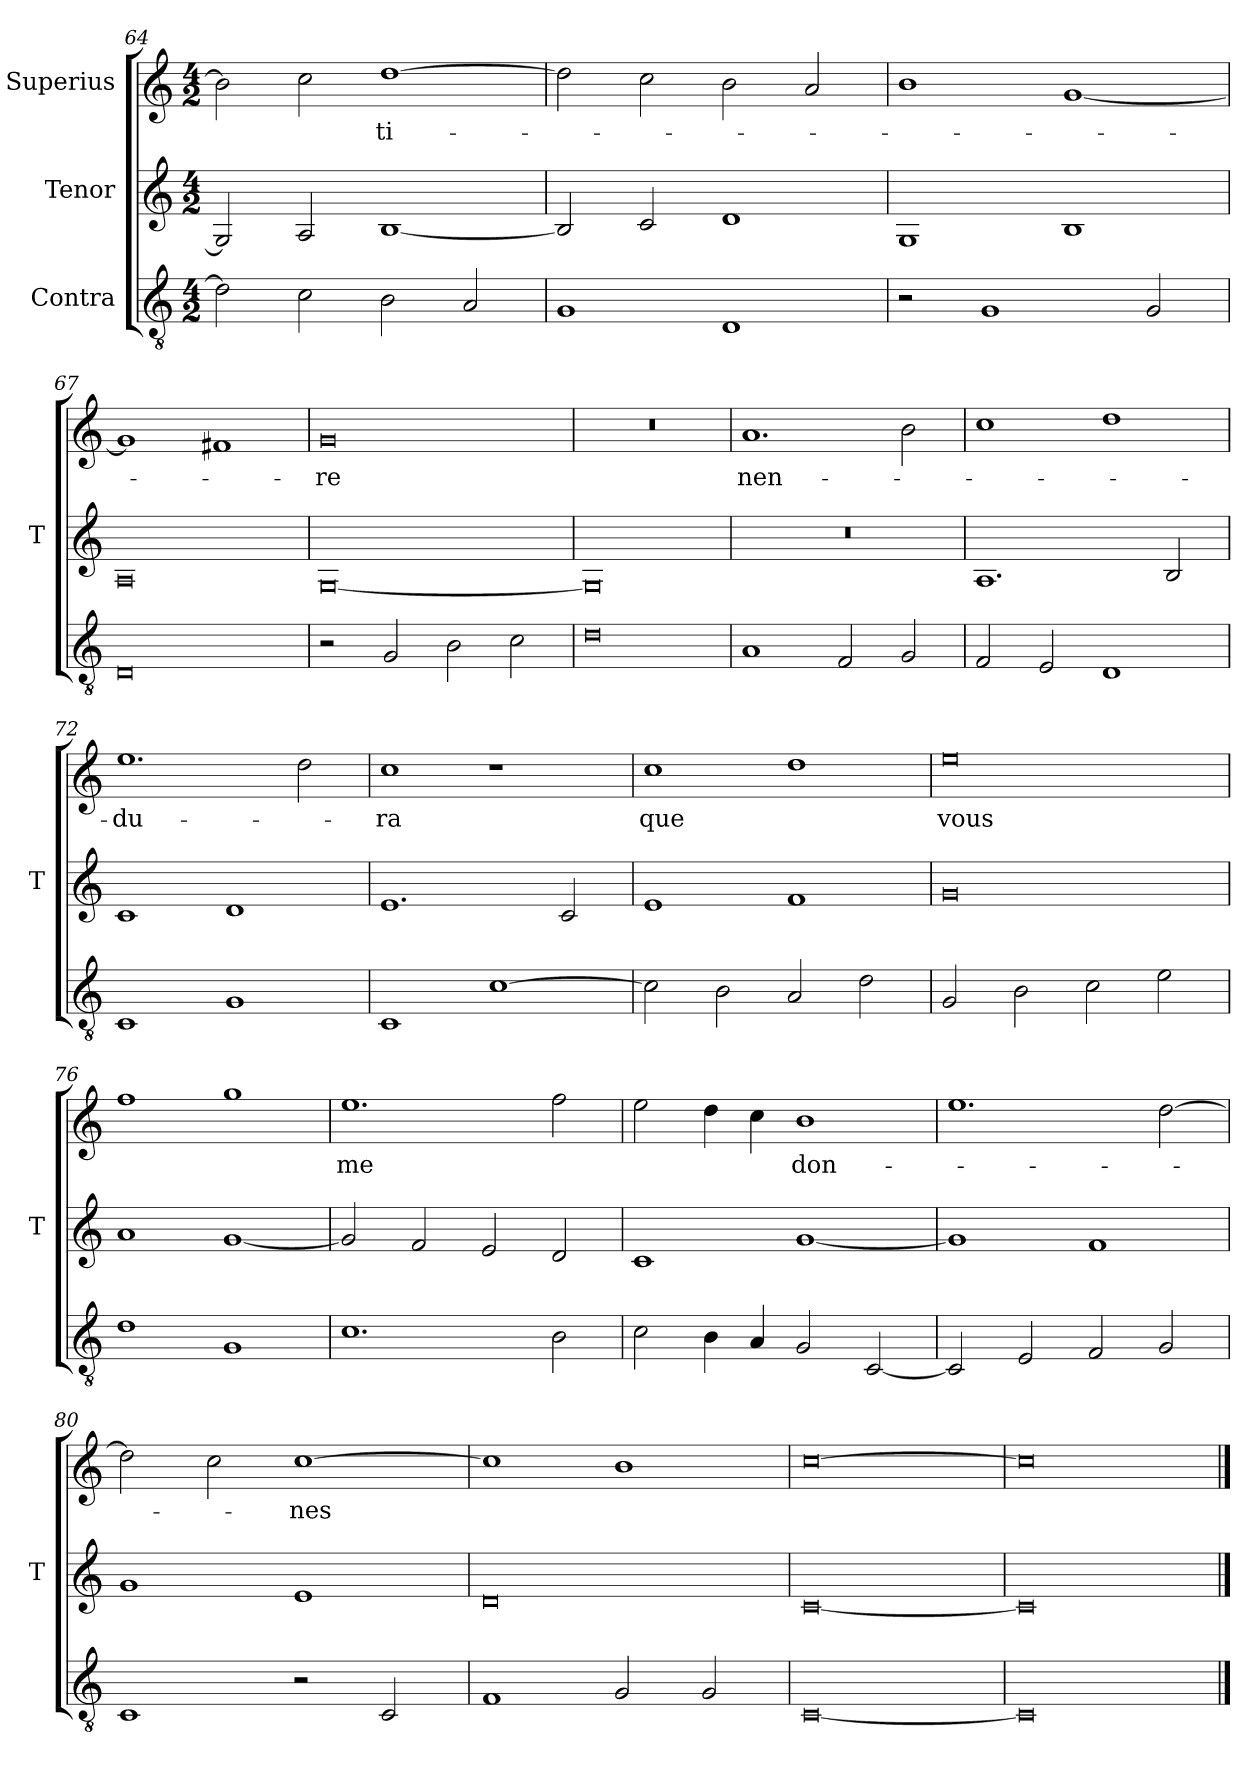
**kern	**kern	**kern	**text
*part3	*part2	*part1	*part1
*staff3	*staff2	*staff1	*staff1
*I"Contra	*I"Tenor	*I"Superius	*
*	*I'T	*	*
*clefGv2	*clefG2	*clefG2	*
*M4/2	*M4/2	*M4/2	*
=64	=64	=64	=64
2d]	2G]	2b]	.
2c	2A	2cc	.
2B	[1B	[1dd	-ti-
2A	.	.	.
=65	=65	=65	=65
1G	2B]	2dd]	.
.	2c	2cc	.
1D	1d	2b	.
.	.	2a	.
=66	=66	=66	=66
2r	1G	1b	.
1G	.	.	.
.	1B	[1g	.
2G	.	.	.
=67	=67	=67	=67
0D	0A	1g]	.
.	.	1f#X	.
=68	=68	=68	=68
2r	[0G	0g	-re
2G	.	.	.
2B	.	.	.
2c	.	.	.
=69	=69	=69	=69
0d	0G]	0r	.
=70	=70	=70	=70
1A	0r	1.a	nen-
2F	.	.	.
2G	.	2b	.
=71	=71	=71	=71
2F	1.A	1cc	.
2E	.	.	.
1D	.	1dd	.
.	2B	.	.
=72	=72	=72	=72
1C	1c	1.ee	-du-
1G	1d	.	.
.	.	2dd	.
=73	=73	=73	=73
1C	1.e	1cc	-ra
[1c	.	1r	.
.	2c	.	.
=74	=74	=74	=74
2c]	1e	1cc	-que
2B	.	.	.
2A	1f	1dd	.
2d	.	.	.
=75	=75	=75	=75
2G	0g	0ee	-vous
2B	.	.	.
2c	.	.	.
2e	.	.	.
=76	=76	=76	=76
1d	1a	1ff	.
1G	[1g	1gg	.
=77	=77	=77	=77
1.c	2g]	1.ee	-me
.	2f	.	.
.	2e	.	.
2B	2d	2ff	.
=78	=78	=78	=78
2c	1c	2ee	.
4B	.	4dd	.
4A	.	4cc	.
2G	[1g	1b	don-
[2C	.	.	.
=79	=79	=79	=79
2C]	1g]	1.ee	.
2E	.	.	.
2F	1f	.	.
2G	.	[2dd	.
=80	=80	=80	=80
1C	1g	2dd]	.
.	.	2cc	.
2r	1e	[1cc	-nes
2C	.	.	.
=81	=81	=81	=81
1F	0d	1cc]	.
2G	.	1b	.
2G	.	.	.
=82	=82	=82	=82
[0C	[0c	[0cc	.
=83	=83	=83	=83
0C]	0c]	0cc]	.
==	==	==	==
*-	*-	*-	*-
